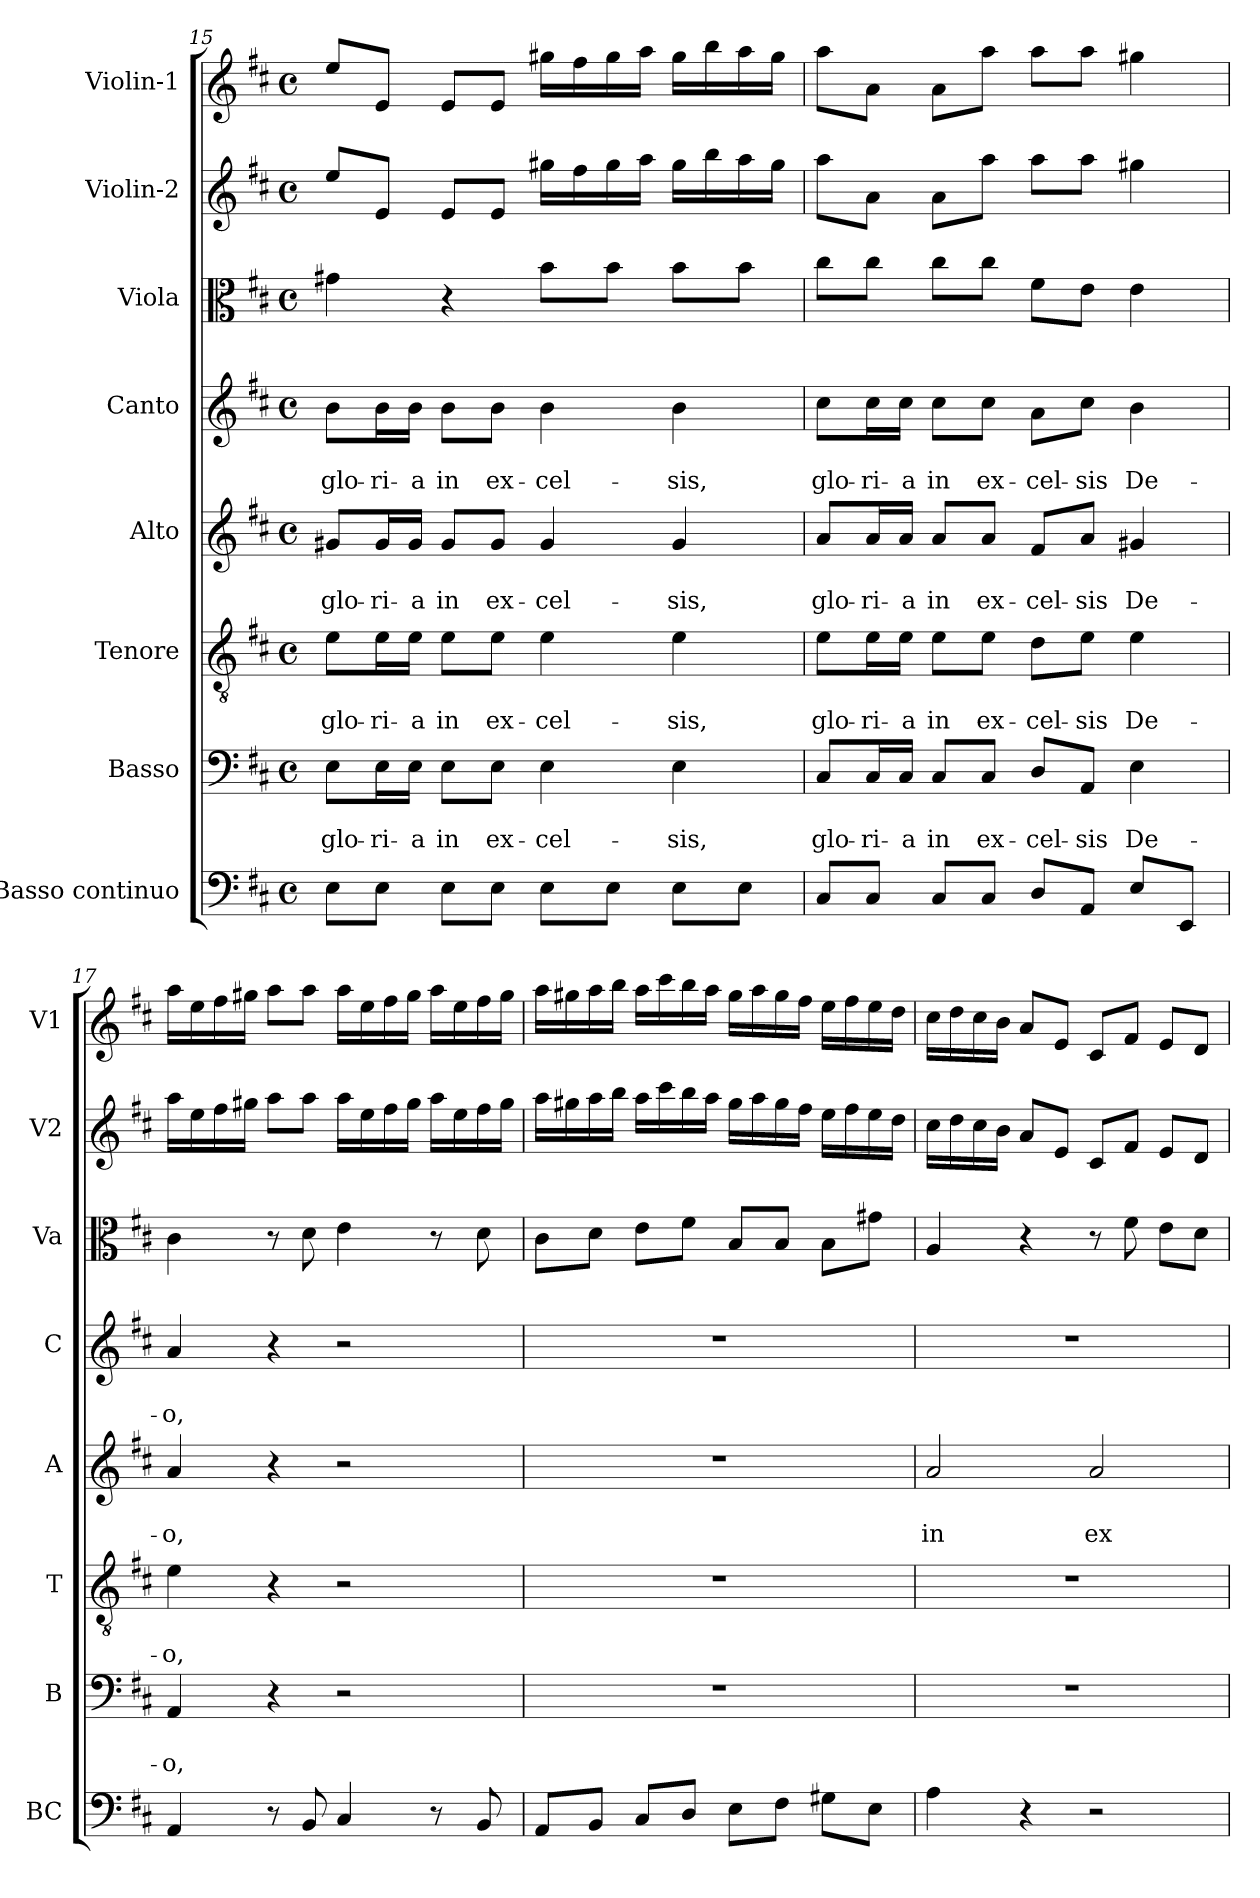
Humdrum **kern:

**kern	**kern	**text	**text	**kern	**text	**text	**kern	**text	**text	**kern	**text	**text	**kern	**kern	**kern
*part8	*part7	*part7	*part7	*part6	*part6	*part6	*part5	*part5	*part5	*part4	*part4	*part4	*part3	*part2	*part1
*staff8	*staff7	*staff7	*staff7	*staff6	*staff6	*staff6	*staff5	*staff5	*staff5	*staff4	*staff4	*staff4	*staff3	*staff2	*staff1
*I"Basso continuo	*I"Basso	*	*	*I"Tenore	*	*	*I"Alto	*	*	*I"Canto	*	*	*I"Viola	*I"Violin-2	*I"Violin-1
*I'BC	*I'B	*	*	*I'T	*	*	*I'A	*	*	*I'C	*	*	*I'Va	*I'V2	*I'V1
*clefF4	*clefF4	*	*	*clefGv2	*	*	*clefG2	*	*	*clefG2	*	*	*clefC3	*clefG2	*clefG2
*k[f#c#]	*k[f#c#]	*	*	*k[f#c#]	*	*	*k[f#c#]	*	*	*k[f#c#]	*	*	*k[f#c#]	*k[f#c#]	*k[f#c#]
*D:	*D:	*	*	*D:	*	*	*D:	*	*	*D:	*	*	*D:	*D:	*D:
*M4/4	*M4/4	*	*	*M4/4	*	*	*M4/4	*	*	*M4/4	*	*	*M4/4	*M4/4	*M4/4
*met(c)	*met(c)	*	*	*met(c)	*	*	*met(c)	*	*	*met(c)	*	*	*met(c)	*met(c)	*met(c)
=15	=15	=15	=15	=15	=15	=15	=15	=15	=15	=15	=15	=15	=15	=15	=15
!	!	!	!LO:LY:b	!	!	!LO:LY:b	!	!	!LO:LY:b	!	!	!LO:LY:b	!	!	!
8E\L	8E\L	.	glo-	8e\L	.	glo-	8g#X/L	.	glo-	8b\L	.	glo-	4g#X\	8ee/L	8ee/L
!	!	!	!LO:LY:b	!	!	!LO:LY:b	!	!	!LO:LY:b	!	!	!LO:LY:b	!	!	!
8E\J	16E\L	.	-ri-	16e\L	.	-ri-	16g#/L	.	-ri-	16b\L	.	-ri-	.	8e/J	8e/J
!	!	!	!LO:LY:b	!	!	!LO:LY:b	!	!	!LO:LY:b	!	!	!LO:LY:b	!	!	!
.	16E\JJ	.	-a	16e\JJ	.	-a	16g#/JJ	.	-a	16b\JJ	.	-a	.	.	.
!	!	!	!LO:LY:b	!	!	!LO:LY:b	!	!	!LO:LY:b	!	!	!LO:LY:b	!	!	!
8E\L	8E\L	.	in	8e\L	.	in	8g#/L	.	in	8b\L	.	in	4r	8e/L	8e/L
!	!	!	!LO:LY:b	!	!	!LO:LY:b	!	!	!LO:LY:b	!	!	!LO:LY:b	!	!	!
8E\J	8E\J	.	ex-	8e\J	.	ex-	8g#/J	.	ex-	8b\J	.	ex-	.	8e/J	8e/J
!	!	!	!LO:LY:b	!	!	!LO:LY:b	!	!	!LO:LY:b	!	!	!LO:LY:b	!	!	!
8E\L	4E\	.	-cel-	4e\	.	-cel-	4g#/	.	-cel-	4b\	.	-cel-	8b\L	16gg#X\LL	16gg#X\LL
.	.	.	.	.	.	.	.	.	.	.	.	.	.	16ff#\	16ff#\
8E\J	.	.	.	.	.	.	.	.	.	.	.	.	8b\J	16gg#\	16gg#\
.	.	.	.	.	.	.	.	.	.	.	.	.	.	16aa\JJ	16aa\JJ
!	!	!	!LO:LY:b	!	!	!LO:LY:b	!	!	!LO:LY:b	!	!	!LO:LY:b	!	!	!
8E\L	4E\	.	-sis,	4e\	.	-sis,	4g#/	.	-sis,	4b\	.	-sis,	8b\L	16gg#\LL	16gg#\LL
.	.	.	.	.	.	.	.	.	.	.	.	.	.	16bb\	16bb\
8E\J	.	.	.	.	.	.	.	.	.	.	.	.	8b\J	16aa\	16aa\
.	.	.	.	.	.	.	.	.	.	.	.	.	.	16gg#\JJ	16gg#\JJ
=16	=16	=16	=16	=16	=16	=16	=16	=16	=16	=16	=16	=16	=16	=16	=16
!	!	!	!LO:LY:b	!	!	!LO:LY:b	!	!	!LO:LY:b	!	!	!LO:LY:b	!	!	!
8C#/L	8C#/L	.	glo-	8e\L	.	glo-	8a/L	.	glo-	8cc#\L	.	glo-	8cc#\L	8aa\L	8aa\L
!	!	!	!LO:LY:b	!	!	!LO:LY:b	!	!	!LO:LY:b	!	!	!LO:LY:b	!	!	!
8C#/J	16C#/L	.	-ri-	16e\L	.	-ri-	16a/L	.	-ri-	16cc#\L	.	-ri-	8cc#\J	8a\J	8a\J
!	!	!	!LO:LY:b	!	!	!LO:LY:b	!	!	!LO:LY:b	!	!	!LO:LY:b	!	!	!
.	16C#/JJ	.	-a	16e\JJ	.	-a	16a/JJ	.	-a	16cc#\JJ	.	-a	.	.	.
!	!	!	!LO:LY:b	!	!	!LO:LY:b	!	!	!LO:LY:b	!	!	!LO:LY:b	!	!	!
8C#/L	8C#/L	.	in	8e\L	.	in	8a/L	.	in	8cc#\L	.	in	8cc#\L	8a\L	8a\L
!	!	!	!LO:LY:b	!	!	!LO:LY:b	!	!	!LO:LY:b	!	!	!LO:LY:b	!	!	!
8C#/J	8C#/J	.	ex-	8e\J	.	ex-	8a/J	.	ex-	8cc#\J	.	ex-	8cc#\J	8aa\J	8aa\J
!	!	!	!LO:LY:b	!	!	!LO:LY:b	!	!	!LO:LY:b	!	!	!LO:LY:b	!	!	!
8D/L	8D/L	.	-cel-	8d\L	.	-cel-	8f#/L	.	-cel-	8a\L	.	-cel-	8f#\L	8aa\L	8aa\L
!	!	!	!LO:LY:b	!	!	!LO:LY:b	!	!	!LO:LY:b	!	!	!LO:LY:b	!	!	!
8AA/J	8AA/J	.	-sis	8e\J	.	-sis	8a/J	.	-sis	8cc#\J	.	-sis	8e\J	8aa\J	8aa\J
!	!	!	!LO:LY:b	!	!	!LO:LY:b	!	!	!LO:LY:b	!	!	!LO:LY:b	!	!	!
8E/L	4E\	.	De-	4e\	.	De-	4g#X/	.	De-	4b\	.	De-	4e\	4gg#X\	4gg#X\
8EE/J	.	.	.	.	.	.	.	.	.	.	.	.	.	.	.
=17	=17	=17	=17	=17	=17	=17	=17	=17	=17	=17	=17	=17	=17	=17	=17
!	!	!	!LO:LY:b	!	!	!LO:LY:b	!	!	!LO:LY:b	!	!	!LO:LY:b	!	!	!
4AA/	4AA/	.	-o,	4e\	.	-o,	4a/	.	-o,	4a/	.	-o,	4c#\	16aa\LL	16aa\LL
.	.	.	.	.	.	.	.	.	.	.	.	.	.	16ee\	16ee\
.	.	.	.	.	.	.	.	.	.	.	.	.	.	16ff#\	16ff#\
.	.	.	.	.	.	.	.	.	.	.	.	.	.	16gg#X\JJ	16gg#X\JJ
8r	4r	.	.	4r	.	.	4r	.	.	4r	.	.	8r	8aa\L	8aa\L
8BB/	.	.	.	.	.	.	.	.	.	.	.	.	8d\	8aa\J	8aa\J
4C#/	2r	.	.	2r	.	.	2r	.	.	2r	.	.	4e\	16aa\LL	16aa\LL
.	.	.	.	.	.	.	.	.	.	.	.	.	.	16ee\	16ee\
.	.	.	.	.	.	.	.	.	.	.	.	.	.	16ff#\	16ff#\
.	.	.	.	.	.	.	.	.	.	.	.	.	.	16gg#\JJ	16gg#\JJ
8r	.	.	.	.	.	.	.	.	.	.	.	.	8r	16aa\LL	16aa\LL
.	.	.	.	.	.	.	.	.	.	.	.	.	.	16ee\	16ee\
8BB/	.	.	.	.	.	.	.	.	.	.	.	.	8d\	16ff#\	16ff#\
.	.	.	.	.	.	.	.	.	.	.	.	.	.	16gg#\JJ	16gg#\JJ
!!LO:LB:g=z
=18	=18	=18	=18	=18	=18	=18	=18	=18	=18	=18	=18	=18	=18	=18	=18
8AA/L	1r	.	.	1r	.	.	1r	.	.	1r	.	.	8c#\L	16aa\LL	16aa\LL
.	.	.	.	.	.	.	.	.	.	.	.	.	.	16gg#X\	16gg#X\
8BB/J	.	.	.	.	.	.	.	.	.	.	.	.	8d\J	16aa\	16aa\
.	.	.	.	.	.	.	.	.	.	.	.	.	.	16bb\JJ	16bb\JJ
8C#/L	.	.	.	.	.	.	.	.	.	.	.	.	8e\L	16aa\LL	16aa\LL
.	.	.	.	.	.	.	.	.	.	.	.	.	.	16ccc#\	16ccc#\
8D/J	.	.	.	.	.	.	.	.	.	.	.	.	8f#\J	16bb\	16bb\
.	.	.	.	.	.	.	.	.	.	.	.	.	.	16aa\JJ	16aa\JJ
8E\L	.	.	.	.	.	.	.	.	.	.	.	.	8B/L	16gg#\LL	16gg#\LL
.	.	.	.	.	.	.	.	.	.	.	.	.	.	16aa\	16aa\
8F#\J	.	.	.	.	.	.	.	.	.	.	.	.	8B/J	16gg#\	16gg#\
.	.	.	.	.	.	.	.	.	.	.	.	.	.	16ff#\JJ	16ff#\JJ
8G#X\L	.	.	.	.	.	.	.	.	.	.	.	.	8B\L	16ee\LL	16ee\LL
.	.	.	.	.	.	.	.	.	.	.	.	.	.	16ff#\	16ff#\
8E\J	.	.	.	.	.	.	.	.	.	.	.	.	8g#X\J	16ee\	16ee\
.	.	.	.	.	.	.	.	.	.	.	.	.	.	16dd\JJ	16dd\JJ
=19	=19	=19	=19	=19	=19	=19	=19	=19	=19	=19	=19	=19	=19	=19	=19
!	!	!	!	!	!	!	!	!	!LO:LY:b	!	!	!	!	!	!
4A\	1r	.	.	1r	.	.	2a/	.	in	1r	.	.	4A/	16cc#\LL	16cc#\LL
.	.	.	.	.	.	.	.	.	.	.	.	.	.	16dd\	16dd\
.	.	.	.	.	.	.	.	.	.	.	.	.	.	16cc#\	16cc#\
.	.	.	.	.	.	.	.	.	.	.	.	.	.	16b\JJ	16b\JJ
4r	.	.	.	.	.	.	.	.	.	.	.	.	4r	8a/L	8a/L
.	.	.	.	.	.	.	.	.	.	.	.	.	.	8e/J	8e/J
!	!	!	!	!	!	!	!	!	!LO:LY:b	!	!	!	!	!	!
2r	.	.	.	.	.	.	2a/	.	ex-	.	.	.	8r	8c#/L	8c#/L
.	.	.	.	.	.	.	.	.	.	.	.	.	8f#\	8f#/J	8f#/J
.	.	.	.	.	.	.	.	.	.	.	.	.	8e\L	8e/L	8e/L
.	.	.	.	.	.	.	.	.	.	.	.	.	8d\J	8d/J	8d/J
=	=	=	=	=	=	=	=	=	=	=	=	=	=	=	=
*-	*-	*-	*-	*-	*-	*-	*-	*-	*-	*-	*-	*-	*-	*-	*-
